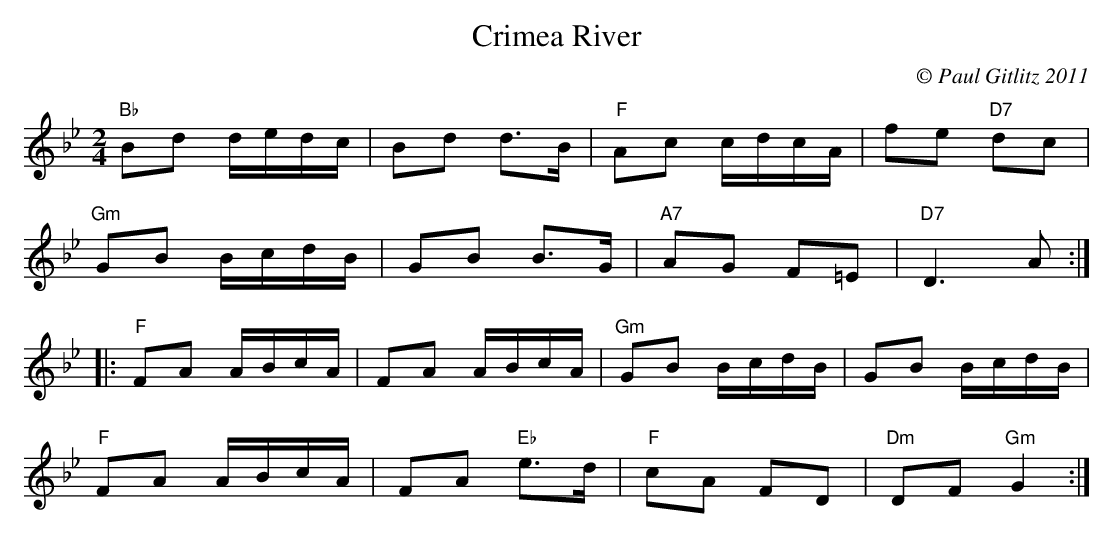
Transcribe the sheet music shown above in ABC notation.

X:1
T:Crimea River
M:2/4
L:1/16
C:© Paul Gitlitz 2011
K:Bb
"Bb"B2d2 dedc|B2d2 d3B|"F"A2c2 cdcA|f2e2 "D7"d2c2|!
"Gm"G2B2 BcdB|G2B2 B3G|"A7"A2G2 F2=E2|"D7"D6A2:|!
|:"F"F2A2 ABcA|F2A2 ABcA|"Gm"G2B2 BcdB|G2B2 BcdB|!
"F"F2A2 ABcA|F2A2 "Eb"e3d|"F"c2A2 F2D2|"Dm"D2F2 "Gm"G4:|]
